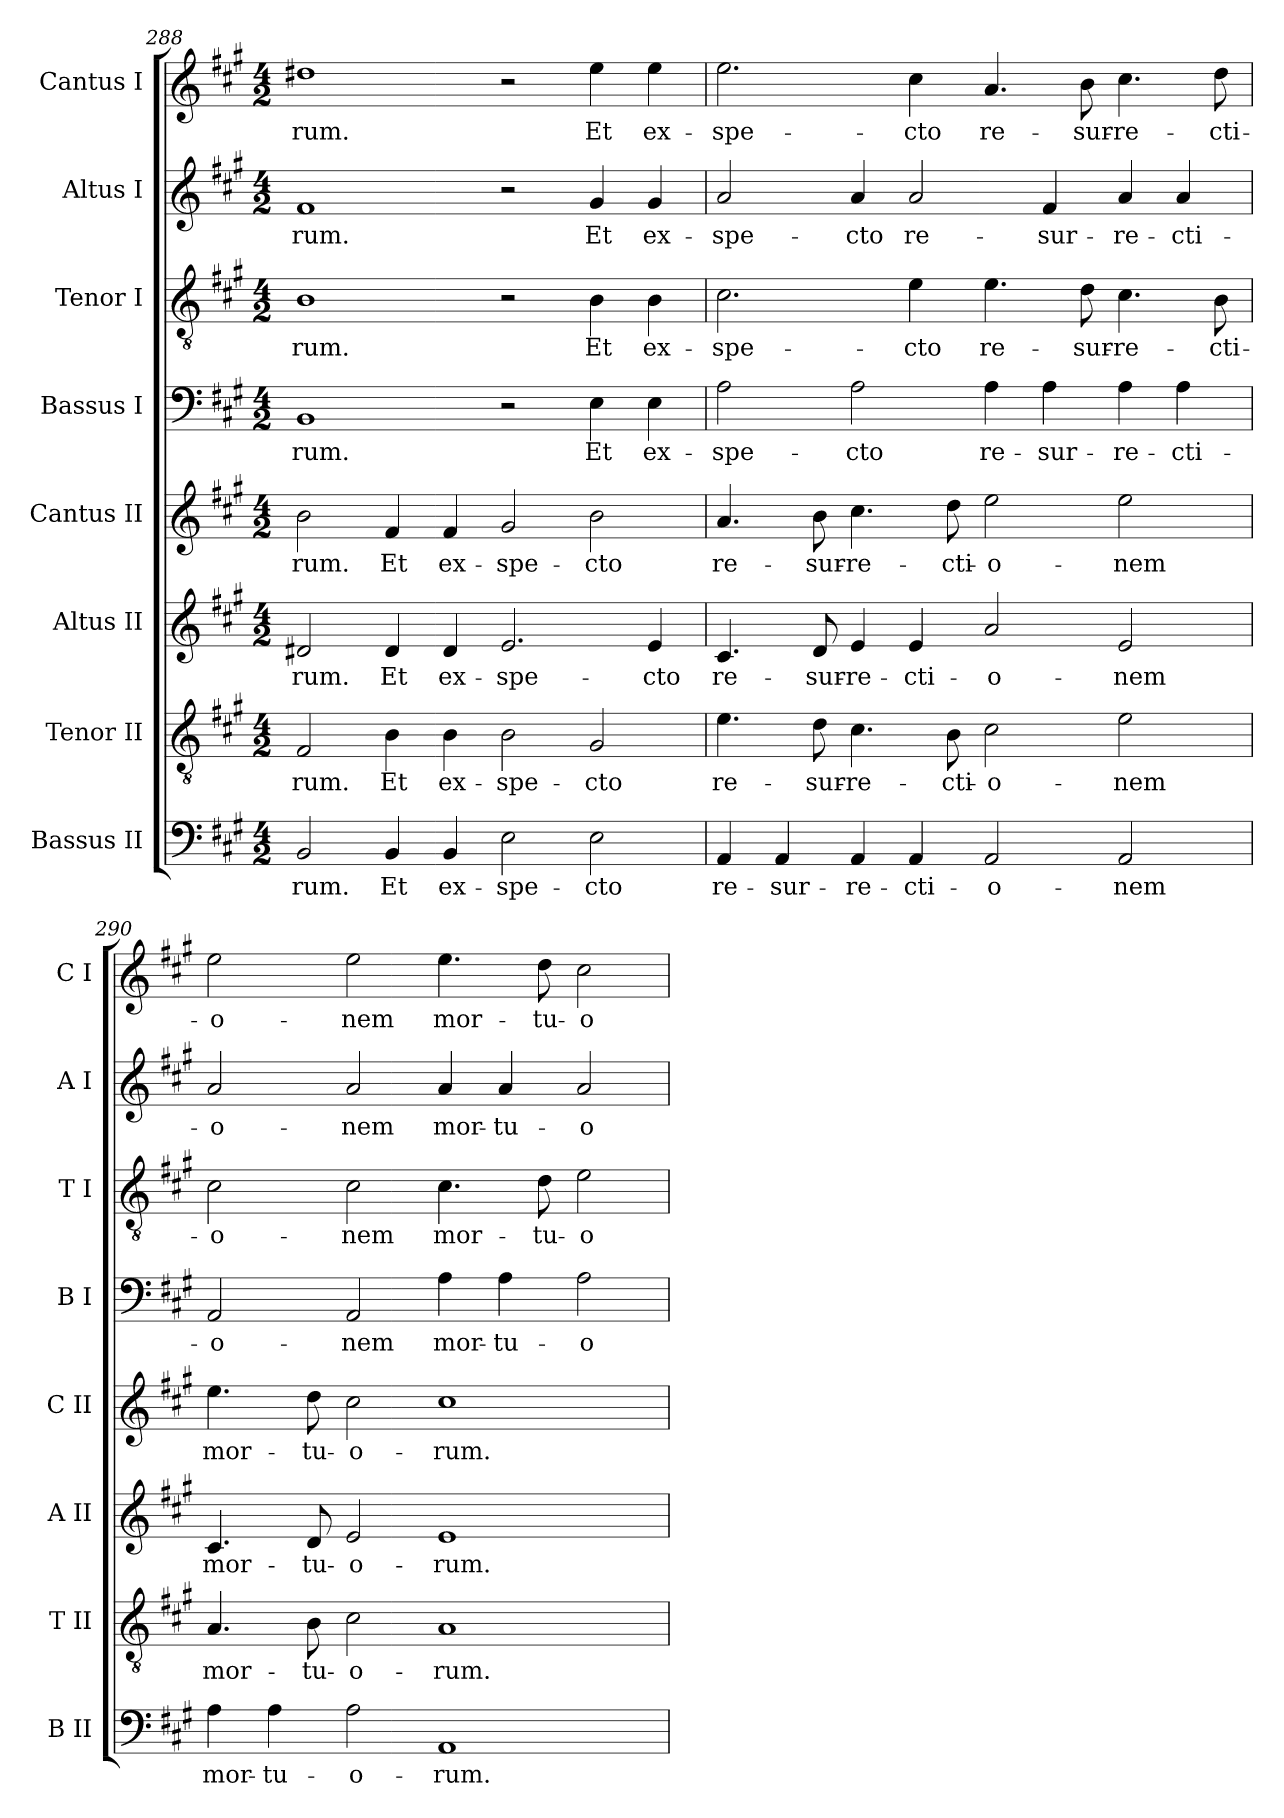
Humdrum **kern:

**kern	**text	**kern	**text	**kern	**text	**kern	**text	**kern	**text	**kern	**text	**kern	**text	**kern	**text
*part8	*part8	*part7	*part7	*part6	*part6	*part5	*part5	*part4	*part4	*part3	*part3	*part2	*part2	*part1	*part1
*staff8	*staff8	*staff7	*staff7	*staff6	*staff6	*staff5	*staff5	*staff4	*staff4	*staff3	*staff3	*staff2	*staff2	*staff1	*staff1
*I"Bassus II	*	*I"Tenor II	*	*I"Altus II	*	*I"Cantus II	*	*I"Bassus I	*	*I"Tenor I	*	*I"Altus I	*	*I"Cantus I	*
*I'B II	*	*I'T II	*	*I'A II	*	*I'C II	*	*I'B I	*	*I'T I	*	*I'A I	*	*I'C I	*
!!LO:PB:g=z
*clefF4	*	*clefGv2	*	*clefG2	*	*clefG2	*	*clefF4	*	*clefGv2	*	*clefG2	*	*clefG2	*
*k[f#c#g#]	*	*k[f#c#g#]	*	*k[f#c#g#]	*	*k[f#c#g#]	*	*k[f#c#g#]	*	*k[f#c#g#]	*	*k[f#c#g#]	*	*k[f#c#g#]	*
*A:	*	*A:	*	*A:	*	*A:	*	*A:	*	*A:	*	*A:	*	*A:	*
*M4/2	*	*M4/2	*	*M4/2	*	*M4/2	*	*M4/2	*	*M4/2	*	*M4/2	*	*M4/2	*
=288	=288	=288	=288	=288	=288	=288	=288	=288	=288	=288	=288	=288	=288	=288	=288
2BB/	-rum.	2F#/	-rum.	2d#X/	-rum.	2b\	-rum.	1BB	-rum.	1B	-rum.	1f#	-rum.	1dd#X	-rum.
4BB/	Et	4B\	Et	4d#/	Et	4f#/	Et	.	.	.	.	.	.	.	.
4BB/	ex-	4B\	ex-	4d#/	ex-	4f#/	ex-	.	.	.	.	.	.	.	.
2E\	-spe-	2B\	-spe-	2.e/	-spe-	2g#/	-spe-	2r	.	2r	.	2r	.	2r	.
2E\	-cto	2G#/	-cto	.	.	2b\	-cto	4E\	Et	4B\	Et	4g#/	Et	4ee\	Et
.	.	.	.	4e/	-cto	.	.	4E\	ex-	4B\	ex-	4g#/	ex-	4ee\	ex-
=289	=289	=289	=289	=289	=289	=289	=289	=289	=289	=289	=289	=289	=289	=289	=289
4AA/	re-	4.e\	re-	4.c#/	re-	4.a/	re-	2A\	-spe-	2.c#\	-spe-	2a/	-spe-	2.ee\	-spe-
4AA/	-sur-	.	.	.	.	.	.	.	.	.	.	.	.	.	.
.	.	8d\	-sur-	8d/	-sur-	8b\	-sur-	.	.	.	.	.	.	.	.
4AA/	-re-	4.c#\	-re-	4e/	-re-	4.cc#\	-re-	2A\	-cto	.	.	4a/	-cto	.	.
4AA/	-cti-	.	.	4e/	-cti-	.	.	.	.	4e\	-cto	2a/	re-	4cc#\	-cto
.	.	8B\	-cti-	.	.	8dd\	-cti-	.	.	.	.	.	.	.	.
2AA/	-o-	2c#\	-o-	2a/	-o-	2ee\	-o-	4A\	re-	4.e\	re-	.	.	4.a/	re-
.	.	.	.	.	.	.	.	4A\	-sur-	.	.	4f#/	-sur-	.	.
.	.	.	.	.	.	.	.	.	.	8d\	-sur-	.	.	8b\	-sur-
2AA/	-nem	2e\	-nem	2e/	-nem	2ee\	-nem	4A\	-re-	4.c#\	-re-	4a/	-re-	4.cc#\	-re-
.	.	.	.	.	.	.	.	4A\	-cti-	.	.	4a/	-cti-	.	.
.	.	.	.	.	.	.	.	.	.	8B\	-cti-	.	.	8dd\	-cti-
=290	=290	=290	=290	=290	=290	=290	=290	=290	=290	=290	=290	=290	=290	=290	=290
4A\	mor-	4.A/	mor-	4.c#/	mor-	4.ee\	mor-	2AA/	-o-	2c#\	-o-	2a/	-o-	2ee\	-o-
4A\	-tu-	.	.	.	.	.	.	.	.	.	.	.	.	.	.
.	.	8B\	-tu-	8d/	-tu-	8dd\	-tu-	.	.	.	.	.	.	.	.
2A\	-o-	2c#\	-o-	2e/	-o-	2cc#\	-o-	2AA/	-nem	2c#\	-nem	2a/	-nem	2ee\	-nem
1AA	-rum.	1A	-rum.	1e	-rum.	1cc#	-rum.	4A\	mor-	4.c#\	mor-	4a/	mor-	4.ee\	mor-
.	.	.	.	.	.	.	.	4A\	-tu-	.	.	4a/	-tu-	.	.
.	.	.	.	.	.	.	.	.	.	8d\	-tu-	.	.	8dd\	-tu-
.	.	.	.	.	.	.	.	2A\	-o-	2e\	-o-	2a/	-o-	2cc#\	-o-
=	=	=	=	=	=	=	=	=	=	=	=	=	=	=	=
*-	*-	*-	*-	*-	*-	*-	*-	*-	*-	*-	*-	*-	*-	*-	*-
